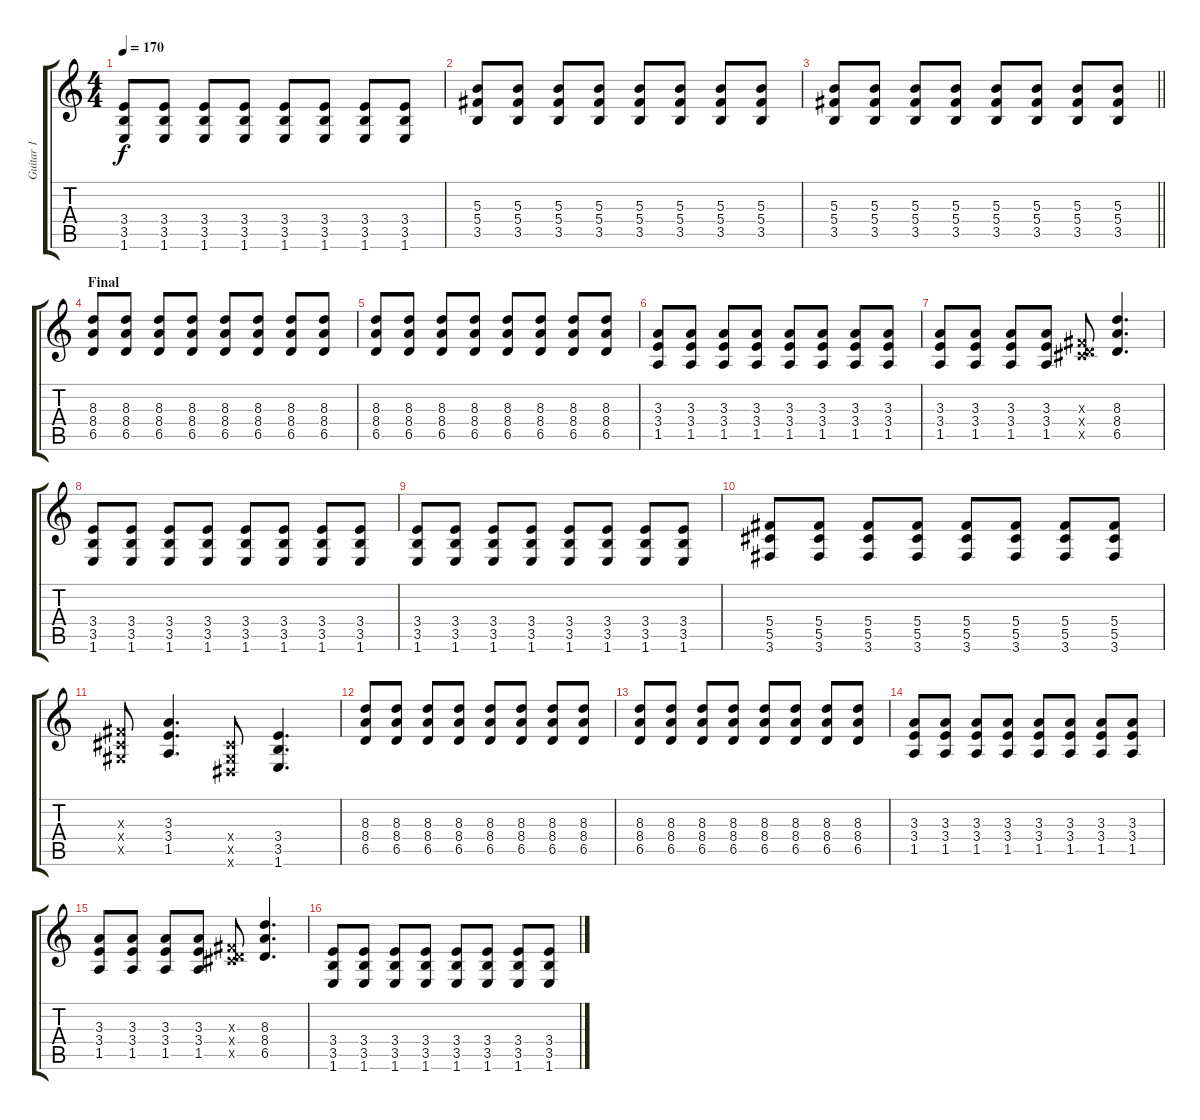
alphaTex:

\track ("Guitar 1" "Guitar 1") {instrument distortionguitar}
\staff {score tabs}
\tuning (Eb4 Bb3 Gb3 Db3 Ab2 Eb2) {hide}
\ts (4 4)
\tempo 170
\clef g2
\ks c
(3.4 3.5 1.6).8{dy f} (3.4 3.5 1.6).8 (3.4 3.5 1.6).8 (3.4 3.5 1.6).8 (3.4 3.5 1.6).8 (3.4 3.5 1.6).8 (3.4 3.5 1.6).8 (3.4 3.5 1.6).8 |
(5.3 5.4 3.5).8 (5.3 5.4 3.5).8 (5.3 5.4 3.5).8 (5.3 5.4 3.5).8 (5.3 5.4 3.5).8 (5.3 5.4 3.5).8 (5.3 5.4 3.5).8 (5.3 5.4 3.5).8 |
\barLineRight lightlight
(5.3 5.4 3.5).8 (5.3 5.4 3.5).8 (5.3 5.4 3.5).8 (5.3 5.4 3.5).8 (5.3 5.4 3.5).8 (5.3 5.4 3.5).8 (5.3 5.4 3.5).8 (5.3 5.4 3.5).8 |
\section ("" "Final")
(8.3 8.4 6.5).8 (8.3 8.4 6.5).8 (8.3 8.4 6.5).8 (8.3 8.4 6.5).8 (8.3 8.4 6.5).8 (8.3 8.4 6.5).8 (8.3 8.4 6.5).8 (8.3 8.4 6.5).8 |
(8.3 8.4 6.5).8 (8.3 8.4 6.5).8 (8.3 8.4 6.5).8 (8.3 8.4 6.5).8 (8.3 8.4 6.5).8 (8.3 8.4 6.5).8 (8.3 8.4 6.5).8 (8.3 8.4 6.5).8 |
(3.3 3.4 1.5).8 (3.3 3.4 1.5).8 (3.3 3.4 1.5).8 (3.3 3.4 1.5).8 (3.3 3.4 1.5).8 (3.3 3.4 1.5).8 (3.3 3.4 1.5).8 (3.3 3.4 1.5).8 |
(3.3 3.4 1.5).8 (3.3 3.4 1.5).8 (3.3 3.4 1.5).8 (3.3 3.4 1.5).8 (0.3{x} 0.4{x} 6.5{x}).8 (8.3 8.4 6.5).4{d} |
(3.4 3.5 1.6).8 (3.4 3.5 1.6).8 (3.4 3.5 1.6).8 (3.4 3.5 1.6).8 (3.4 3.5 1.6).8 (3.4 3.5 1.6).8 (3.4 3.5 1.6).8 (3.4 3.5 1.6).8 |
(3.4 3.5 1.6).8 (3.4 3.5 1.6).8 (3.4 3.5 1.6).8 (3.4 3.5 1.6).8 (3.4 3.5 1.6).8 (3.4 3.5 1.6).8 (3.4 3.5 1.6).8 (3.4 3.5 1.6).8 |
(5.4 5.5 3.6).8 (5.4 5.5 3.6).8 (5.4 5.5 3.6).8 (5.4 5.5 3.6).8 (5.4 5.5 3.6).8 (5.4 5.5 3.6).8 (5.4 5.5 3.6).8 (5.4 5.5 3.6).8 |
(0.3{x} 0.4{x} 0.5{x}).8 (3.3 3.4 1.5).4{d} (0.4{x} 0.5{x} 0.6{x}).8 (3.4 3.5 1.6).4{d} |
(8.3 8.4 6.5).8 (8.3 8.4 6.5).8 (8.3 8.4 6.5).8 (8.3 8.4 6.5).8 (8.3 8.4 6.5).8 (8.3 8.4 6.5).8 (8.3 8.4 6.5).8 (8.3 8.4 6.5).8 |
(8.3 8.4 6.5).8 (8.3 8.4 6.5).8 (8.3 8.4 6.5).8 (8.3 8.4 6.5).8 (8.3 8.4 6.5).8 (8.3 8.4 6.5).8 (8.3 8.4 6.5).8 (8.3 8.4 6.5).8 |
(3.3 3.4 1.5).8 (3.3 3.4 1.5).8 (3.3 3.4 1.5).8 (3.3 3.4 1.5).8 (3.3 3.4 1.5).8 (3.3 3.4 1.5).8 (3.3 3.4 1.5).8 (3.3 3.4 1.5).8 |
(3.3 3.4 1.5).8 (3.3 3.4 1.5).8 (3.3 3.4 1.5).8 (3.3 3.4 1.5).8 (0.3{x} 0.4{x} 6.5{x}).8 (8.3 8.4 6.5).4{d} |
(3.4 3.5 1.6).8 (3.4 3.5 1.6).8 (3.4 3.5 1.6).8 (3.4 3.5 1.6).8 (3.4 3.5 1.6).8 (3.4 3.5 1.6).8 (3.4 3.5 1.6).8 (3.4 3.5 1.6).8
